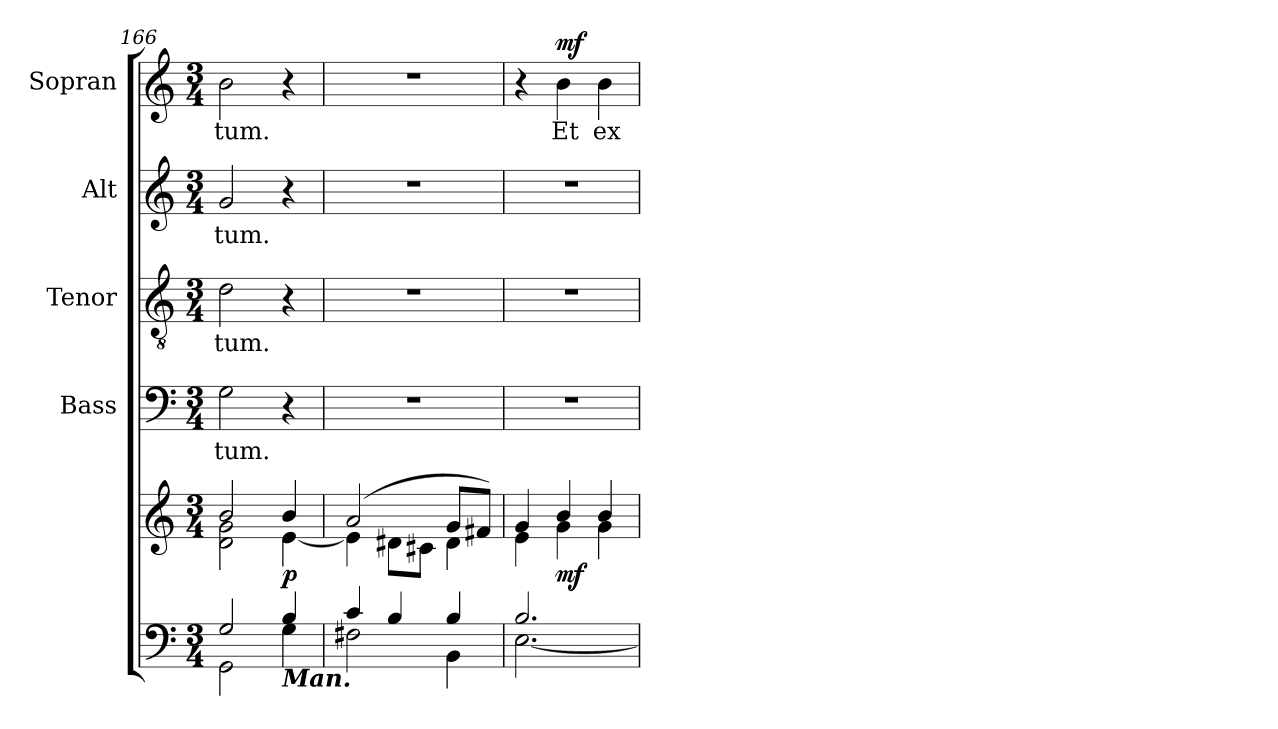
**kern	**kern	**dynam	**kern	**text	**kern	**text	**kern	**text	**kern	**text	**dynam
*part5	*part5	*part5	*part4	*part4	*part3	*part3	*part2	*part2	*part1	*part1	*part1
*staff6	*staff5	*staff5/6	*staff4	*staff4	*staff3	*staff3	*staff2	*staff2	*staff1	*staff1	*staff1
*	*	*	*I"Bass	*	*I"Tenor	*	*I"Alt	*	*I"Sopran	*	*
*	*	*	*I'B.	*	*I'T.	*	*I'A.	*	*I'S.	*	*
*clefF4	*clefG2	*	*clefF4	*	*clefGv2	*	*clefG2	*	*clefG2	*	*
*k[]	*k[]	*	*k[]	*	*k[]	*	*k[]	*	*k[]	*	*
*C:	*C:	*	*C:	*	*C:	*	*C:	*	*C:	*	*
*M3/4	*M3/4	*	*M3/4	*	*M3/4	*	*M3/4	*	*M3/4	*	*
=166	=166	=166	=166	=166	=166	=166	=166	=166	=166	=166	=166
*^	*^	*	*	*	*	*	*	*	*	*	*
!	!	!	!	!	!	!LO:LY:b	!	!LO:LY:b	!	!LO:LY:b	!	!LO:LY:b	!
2G/	2GG\	2b/	2d\ 2g\	.	2G\	-tum.	2d\	-tum.	2g/	-tum.	2b\	-tum.	.
!LO:TX:b:Bi:t=Man.	!	!	!	!	!	!	!	!	!	!	!	!	!
!	!	!	!	!LO:DY:b	!	!	!	!	!	!	!	!	!
4B/	4G\	4b/	[<4e\	p	4r	.	4r	.	4r	.	4r	.	.
=167	=167	=167	=167	=167	=167	=167	=167	=167	=167	=167	=167	=167	=167
4c/	2F#X\	(2a/	4e\]	.	2.r	.	2.r	.	2.r	.	2.r	.	.
4B/	.	.	8d#X\L	.	.	.	.	.	.	.	.	.	.
.	.	.	8c#X\J	.	.	.	.	.	.	.	.	.	.
4B/	4BB\	8g/L	4d#\	.	.	.	.	.	.	.	.	.	.
.	.	8f#X/J)	.	.	.	.	.	.	.	.	.	.	.
!!LO:PB:g=z
=168	=168	=168	=168	=168	=168	=168	=168	=168	=168	=168	=168	=168	=168
2.B/	[<2.E\	4g/	4e\	.	2.r	.	2.r	.	2.r	.	4r	.	.
!	!	!	!	!LO:DY:b	!	!	!	!	!	!	!	!LO:LY:b	!LO:DY:a
.	.	4b/	4g\	mf	.	.	.	.	.	.	4b\	Et	mf
!	!	!	!	!	!	!	!	!	!	!	!	!LO:LY:b	!
.	.	4b/	4g\	.	.	.	.	.	.	.	4b\	ex	.
*v	*v	*	*	*	*	*	*	*	*	*	*	*	*
*	*v	*v	*	*	*	*	*	*	*	*	*	*
=	=	=	=	=	=	=	=	=	=	=	=
*-	*-	*-	*-	*-	*-	*-	*-	*-	*-	*-	*-
